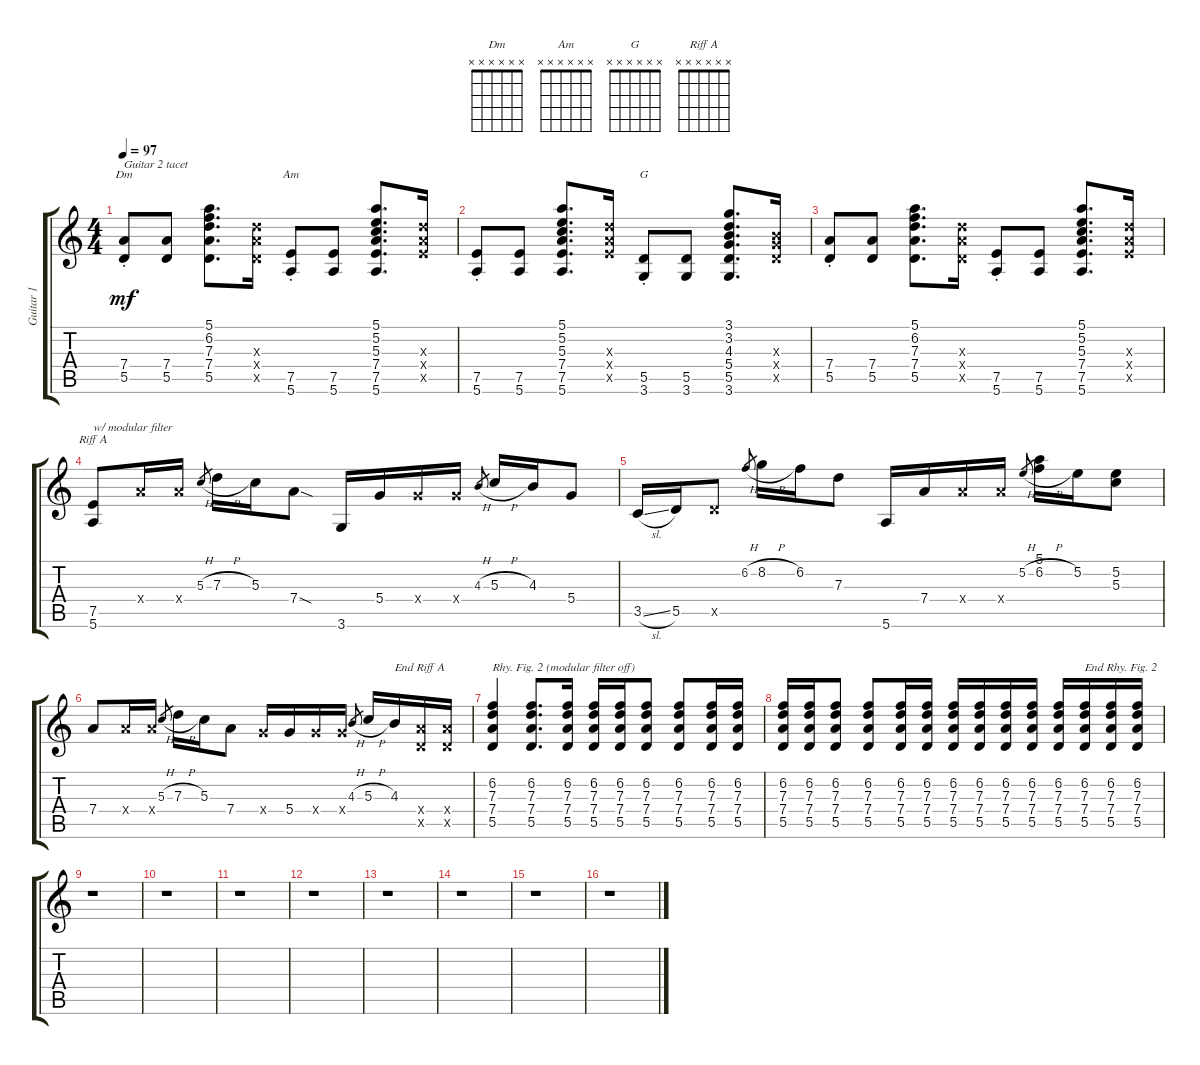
\track ("Guitar 1" "Guitar 1") {instrument electricguitarclean}
\staff {score tabs}
\tuning (E4 B3 G3 D3 A2 E2) {hide}
\chord ("Dm" x x x x x x)
\chord ("Am" x x x x x x)
\chord ("G" x x x x x x)
\chord ("Riff A" x x x x x x)
\ts (4 4)
\tempo 97
\clef g2
\ks aminor
(7.4{st} 5.5{st}).8{ch "Dm" txt "Guitar 2 tacet" dy mf} (7.4 5.5).8 (5.1 6.2 7.3 7.4 5.5).8{d} (7.3{x} 7.4{x} 5.5{x}).16 (7.5{st} 5.6{st}).8{ch "Am"} (7.5 5.6).8 (5.1 5.2 5.3 7.4 7.5 5.6).8{d} (7.3{x} 7.4{x} 7.5{x}).16 |
(7.5{st} 5.6{st}).8 (7.5 5.6).8 (5.1 5.2 5.3 7.4 7.5 5.6).8{d} (7.3{x} 7.4{x} 7.5{x}).16 (5.5{st} 3.6{st}).8{ch "G"} (5.5 3.6).8 (3.1 3.2 4.3 5.4 5.5 3.6).8{d} (4.3{x} 5.4{x} 5.5{x}).16 |
(7.4{st} 5.5{st}).8 (7.4 5.5).8 (5.1 6.2 7.3 7.4 5.5).8{d} (7.3{x} 7.4{x} 5.5{x}).16 (7.5{st} 5.6{st}).8 (7.5 5.6).8 (5.1 5.2 5.3 7.4 7.5 5.6).8{d} (7.3{x} 7.4{x} 7.5{x}).16 |
(7.5 5.6).8{ch "Riff A" txt "w/ modular filter"} 7.4{x}.16 7.4{x}.16 5.3{h}.8{gr} 7.3{h}.16 5.3.16 7.4{sod}.8 3.6.16 5.4.16 5.4{x}.16 5.4{x}.16 4.3{h}.8{gr} 5.3{h}.16 4.3.16 5.4.8 |
3.5{sl}.16 5.5.16 5.5{x}.8 6.2{h}.8{gr} 8.2{h}.16 6.2.16 7.3.8 5.6.16 7.4.16 7.4{x}.16 7.4{x}.16 5.2{h}.8{gr} (5.1 6.2{h}).16 5.2.16 (5.2 5.3).8 |
7.4.8 7.4{x}.16 7.4{x}.16 5.3{h}.8{gr} 7.3{h}.16 5.3.16 7.4.8 5.4{x}.16 5.4.16 5.4{x}.16 5.4{x}.16 4.3{h}.8{gr} 5.3{h}.16 4.3.16{txt "End Riff A"} (7.4{x} 5.5{x}).16 (7.4{x} 5.5{x}).16 |
(6.2 7.3 7.4 5.5).4{txt "Rhy. Fig. 2 (modular filter off)" beam Up} (6.2 7.3 7.4 5.5).8{d beam Up} (6.2 7.3 7.4 5.5).16{beam Up} (6.2 7.3 7.4 5.5).16{beam Up} (6.2 7.3 7.4 5.5).16{beam Up} (6.2 7.3 7.4 5.5).8{beam Up} (6.2 7.3 7.4 5.5).8{beam Up} (6.2 7.3 7.4 5.5).16{beam Up} (6.2 7.3 7.4 5.5).16{beam Up} |
(6.2 7.3 7.4 5.5).16{beam Up} (6.2 7.3 7.4 5.5).16{beam Up} (6.2 7.3 7.4 5.5).8{beam Up} (6.2 7.3 7.4 5.5).8{beam Up} (6.2 7.3 7.4 5.5).16{beam Up} (6.2 7.3 7.4 5.5).16{beam Up} (6.2 7.3 7.4 5.5).16{beam Up} (6.2 7.3 7.4 5.5).16{beam Up} (6.2 7.3 7.4 5.5).16{beam Up} (6.2 7.3 7.4 5.5).16{beam Up} (6.2 7.3 7.4 5.5).16{beam Up} (6.2 7.3 7.4 5.5).16{txt "End Rhy. Fig. 2" beam Up} (6.2 7.3 7.4 5.5).16{beam Up} (6.2 7.3 7.4 5.5).16{beam Up} |
r.1 |
r.1 |
r.1 |
r.1 |
r.1 |
r.1 |
r.1 |
r.1
